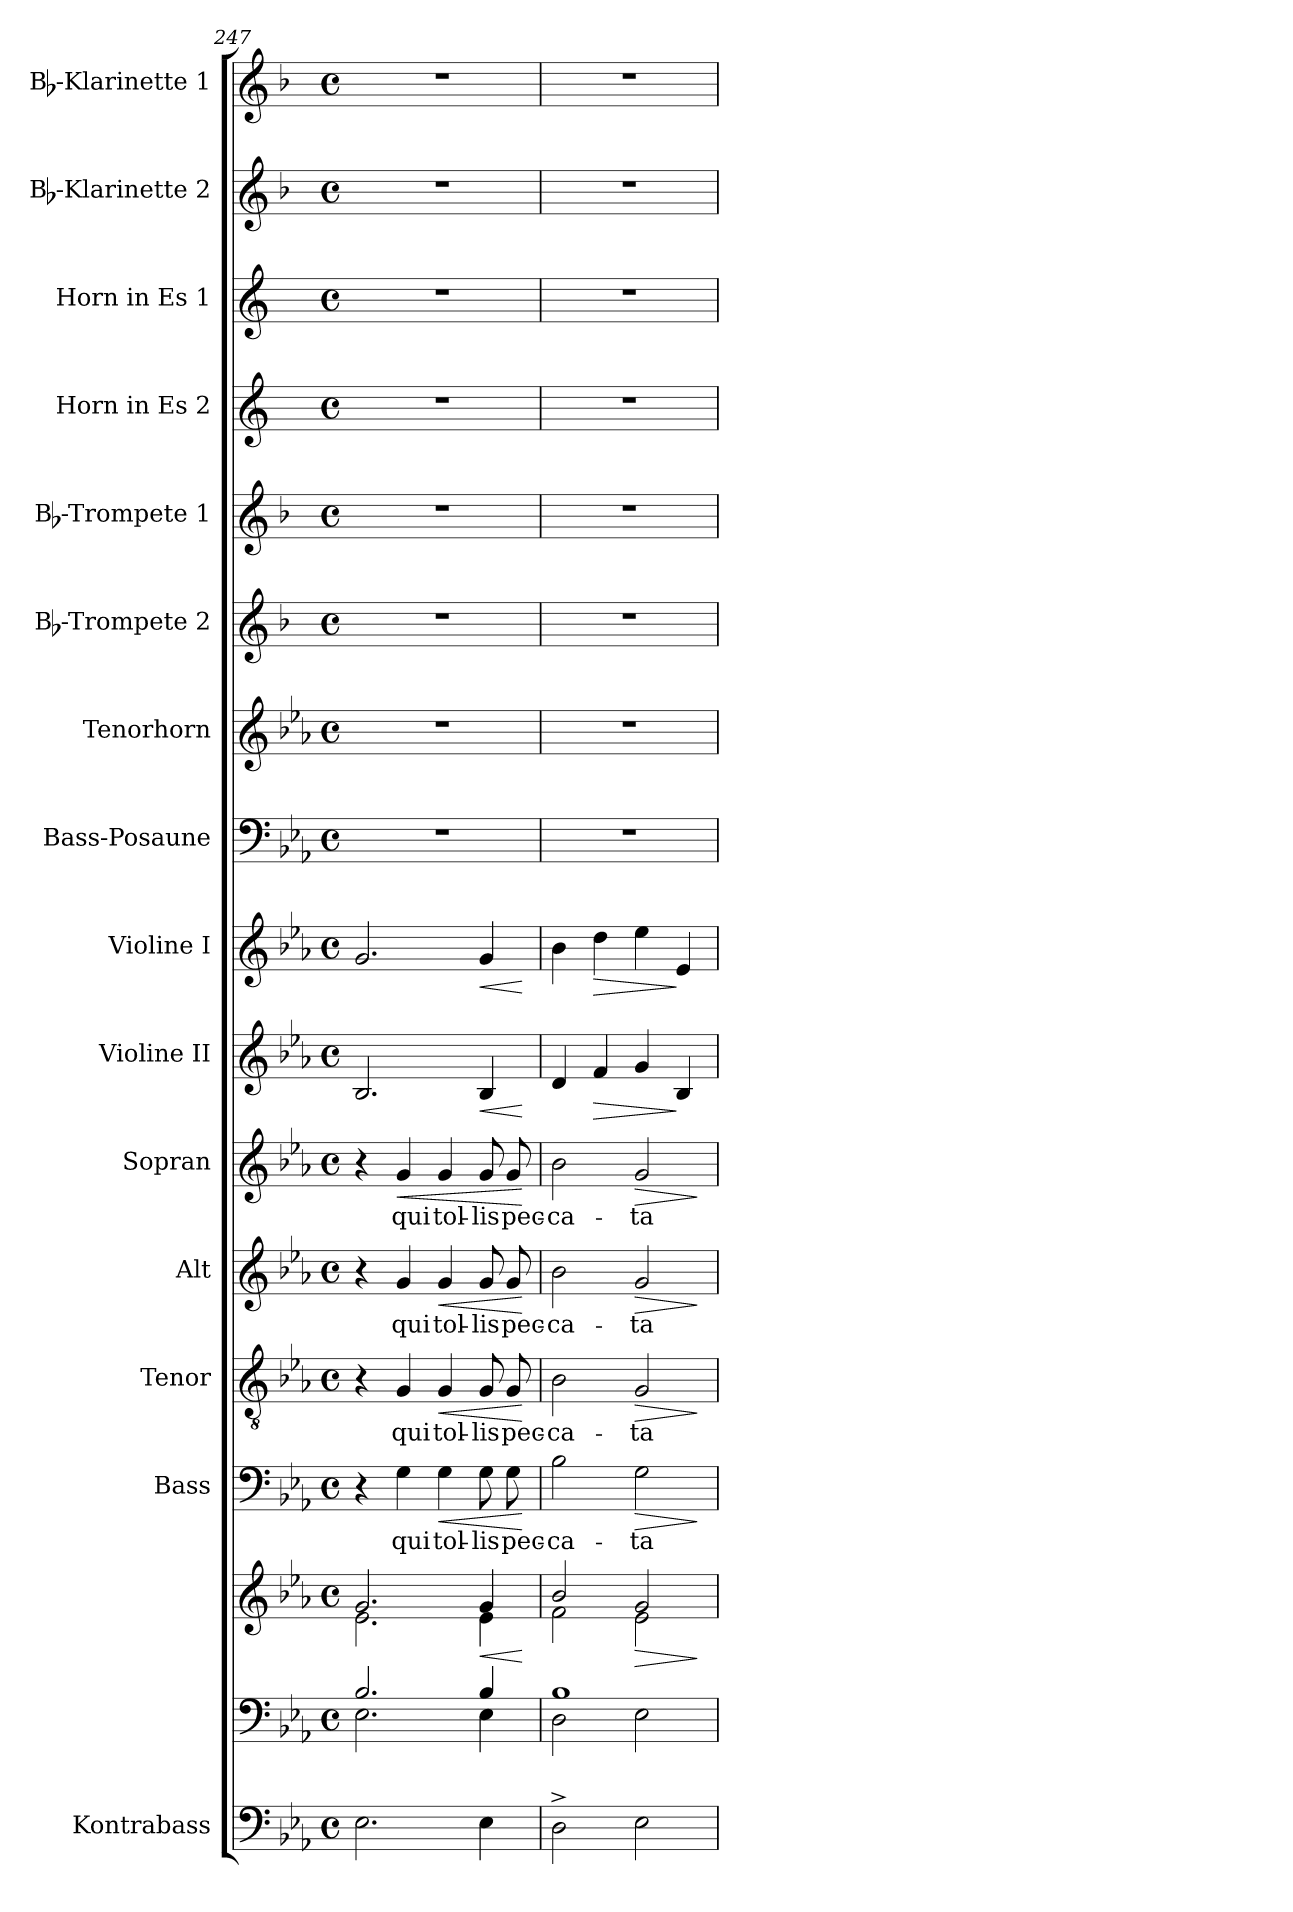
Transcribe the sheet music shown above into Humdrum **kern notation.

**kern	**kern	**kern	**dynam	**kern	**text	**dynam	**kern	**text	**dynam	**kern	**text	**dynam	**kern	**text	**dynam	**kern	**dynam	**kern	**dynam	**kern	**kern	**kern	**kern	**kern	**kern	**kern	**kern
*part16	*part15	*part15	*part15	*part14	*part14	*part14	*part13	*part13	*part13	*part12	*part12	*part12	*part11	*part11	*part11	*part10	*part10	*part9	*part9	*part8	*part7	*part6	*part5	*part4	*part3	*part2	*part1
*staff17	*staff16	*staff15	*staff15/16	*staff14	*staff14	*staff14	*staff13	*staff13	*staff13	*staff12	*staff12	*staff12	*staff11	*staff11	*staff11	*staff10	*staff10	*staff9	*staff9	*staff8	*staff7	*staff6	*staff5	*staff4	*staff3	*staff2	*staff1
*I"Kontrabass	*	*	*	*I"Bass	*	*	*I"Tenor	*	*	*I"Alt	*	*	*I"Sopran	*	*	*I"Violine II	*	*I"Violine I	*	*I"Bass-Posaune	*I"Tenorhorn	*I"Bb-Trompete 2	*I"Bb-Trompete 1	*I"Horn in Es 2	*I"Horn in Es 1	*I"Bb-Klarinette 2	*I"Bb-Klarinette 1
*I'Kb.	*	*	*	*I'B.	*	*	*I'T.	*	*	*I'A.	*	*	*I'S.	*	*	*I'Vl. II	*	*I'Vl. I	*	*I'B. Pos.	*I'T. Hrn.	*I'Bb Trp. 2	*I'Bb Trp. 1	*	*	*I'Bb Kl. 2	*I'Bb Kl. 1
*clefF4	*clefF4	*clefG2	*	*clefF4	*	*	*clefGv2	*	*	*clefG2	*	*	*clefG2	*	*	*clefG2	*	*clefG2	*	*clefF4	*clefG2	*clefG2	*clefG2	*clefG2	*clefG2	*clefG2	*clefG2
*ITrd7c12	*	*	*	*	*	*	*	*	*	*	*	*	*	*	*	*	*	*	*	*	*ITrd8c14	*ITrd1c2	*ITrd1c2	*ITrd5c9	*ITrd5c9	*ITrd1c2	*ITrd1c2
*k[b-e-a-]	*k[b-e-a-]	*k[b-e-a-]	*	*k[b-e-a-]	*	*	*k[b-e-a-]	*	*	*k[b-e-a-]	*	*	*k[b-e-a-]	*	*	*k[b-e-a-]	*	*k[b-e-a-]	*	*k[b-e-a-]	*k[b-e-a-]	*k[b-e-a-]	*k[b-e-a-]	*k[b-e-a-]	*k[b-e-a-]	*k[b-e-a-]	*k[b-e-a-]
*E-:	*E-:	*E-:	*	*E-:	*	*	*E-:	*	*	*E-:	*	*	*E-:	*	*	*E-:	*	*E-:	*	*E-:	*E-:	*E-:	*E-:	*E-:	*E-:	*E-:	*E-:
*M4/4	*M4/4	*M4/4	*	*M4/4	*	*	*M4/4	*	*	*M4/4	*	*	*M4/4	*	*	*M4/4	*	*M4/4	*	*M4/4	*M4/4	*M4/4	*M4/4	*M4/4	*M4/4	*M4/4	*M4/4
*met(c)	*met(c)	*met(c)	*	*met(c)	*	*	*met(c)	*	*	*met(c)	*	*	*met(c)	*	*	*met(c)	*	*met(c)	*	*met(c)	*met(c)	*met(c)	*met(c)	*met(c)	*met(c)	*met(c)	*met(c)
=247	=247	=247	=247	=247	=247	=247	=247	=247	=247	=247	=247	=247	=247	=247	=247	=247	=247	=247	=247	=247	=247	=247	=247	=247	=247	=247	=247
*	*^	*^	*	*	*	*	*	*	*	*	*	*	*	*	*	*	*	*	*	*	*	*	*	*	*	*	*
2.EE-\	2.B-/	2.E-\	2.g/	2.e-\	.	4r	.	.	4r	.	.	4r	.	.	4r	.	.	2.B-/	.	2.g/	.	1r	1r	1r	1r	1r	1r	1r	1r
!	!	!	!	!	!	!	!LO:LY:b	!	!	!LO:LY:b	!	!	!LO:LY:b	!	!	!LO:LY:b	!LO:HP:b	!	!	!	!	!	!	!	!	!	!	!	!
.	.	.	.	.	.	4G\	qui	.	4G/	qui	.	4g/	qui	.	4g/	qui	<	.	.	.	.	.	.	.	.	.	.	.	.
!	!	!	!	!	!	!	!LO:LY:b	!LO:HP:b	!	!LO:LY:b	!LO:HP:b	!	!LO:LY:b	!LO:HP:b	!	!LO:LY:b	!	!	!	!	!	!	!	!	!	!	!	!	!
.	.	.	.	.	.	4G\	tol-	<	4G/	tol-	<	4g/	tol-	<	4g/	tol-	.	.	.	.	.	.	.	.	.	.	.	.	.
!	!	!	!	!	!LO:HP:b	!	!LO:LY:b	!	!	!LO:LY:b	!	!	!LO:LY:b	!	!	!LO:LY:b	!	!	!LO:HP:b	!	!LO:HP:b	!	!	!	!	!	!	!	!
4EE-\	4B-/	4E-\	4g/	4e-\	<	8G\	-lis	.	8G/	-lis	.	8g/	-lis	.	8g/	-lis	.	4B-/	<	4g/	<	.	.	.	.	.	.	.	.
!	!	!	!	!	!	!	!LO:LY:b	!	!	!LO:LY:b	!	!	!LO:LY:b	!	!	!LO:LY:b	!	!	!	!	!	!	!	!	!	!	!	!	!
.	.	.	.	.	.	8G\	pec-	.	8G/	pec-	.	8g/	pec-	.	8g/	pec-	.	.	.	.	.	.	.	.	.	.	.	.	.
*	*v	*v	*	*	*	*	*	*	*	*	*	*	*	*	*	*	*	*	*	*	*	*	*	*	*	*	*	*	*
*	*	*v	*v	*	*	*	*	*	*	*	*	*	*	*	*	*	*	*	*	*	*	*	*	*	*	*	*	*
.	.	.	[	.	.	[	.	.	[	.	.	[	.	.	[	.	[	.	[	.	.	.	.	.	.	.	.
=248	=248	=248	=248	=248	=248	=248	=248	=248	=248	=248	=248	=248	=248	=248	=248	=248	=248	=248	=248	=248	=248	=248	=248	=248	=248	=248	=248
*	*^	*^	*	*	*	*	*	*	*	*	*	*	*	*	*	*	*	*	*	*	*	*	*	*	*	*	*
!	!	!	!	!	!	!	!LO:LY:b	!	!	!LO:LY:b	!	!	!LO:LY:b	!	!	!LO:LY:b	!	!	!	!	!	!	!	!	!	!	!	!	!
2DD^>\	1B-	2D\	2b-/	2f\	.	2B-\	-ca-	.	2B-\	-ca-	.	2b-\	-ca-	.	2b-\	-ca-	.	4d/	.	4b-\	.	1r	1r	1r	1r	1r	1r	1r	1r
!	!	!	!	!	!	!	!	!	!	!	!	!	!	!	!	!	!	!	!LO:HP:b	!	!LO:HP:b	!	!	!	!	!	!	!	!
.	.	.	.	.	.	.	.	.	.	.	.	.	.	.	.	.	.	4f/	>	4dd\	>	.	.	.	.	.	.	.	.
!	!	!	!	!	!LO:HP:b	!	!LO:LY:b	!LO:HP:b	!	!LO:LY:b	!LO:HP:b	!	!LO:LY:b	!LO:HP:b	!	!LO:LY:b	!LO:HP:b	!	!	!	!	!	!	!	!	!	!	!	!
2EE-\	.	2E-\	2g/	2e-\	>	2G\	-ta	>	2G/	-ta	>	2g/	-ta	>	2g/	-ta	>	4g/	.	4ee-\	.	.	.	.	.	.	.	.	.
.	.	.	.	.	.	.	.	.	.	.	.	.	.	.	.	.	.	4B-/	]	4e-/	]	.	.	.	.	.	.	.	.
*	*v	*v	*	*	*	*	*	*	*	*	*	*	*	*	*	*	*	*	*	*	*	*	*	*	*	*	*	*	*
*	*	*v	*v	*	*	*	*	*	*	*	*	*	*	*	*	*	*	*	*	*	*	*	*	*	*	*	*	*
.	.	.	]	.	.	]	.	.	]	.	.	]	.	.	]	.	.	.	.	.	.	.	.	.	.	.	.
=	=	=	=	=	=	=	=	=	=	=	=	=	=	=	=	=	=	=	=	=	=	=	=	=	=	=	=
*-	*-	*-	*-	*-	*-	*-	*-	*-	*-	*-	*-	*-	*-	*-	*-	*-	*-	*-	*-	*-	*-	*-	*-	*-	*-	*-	*-
